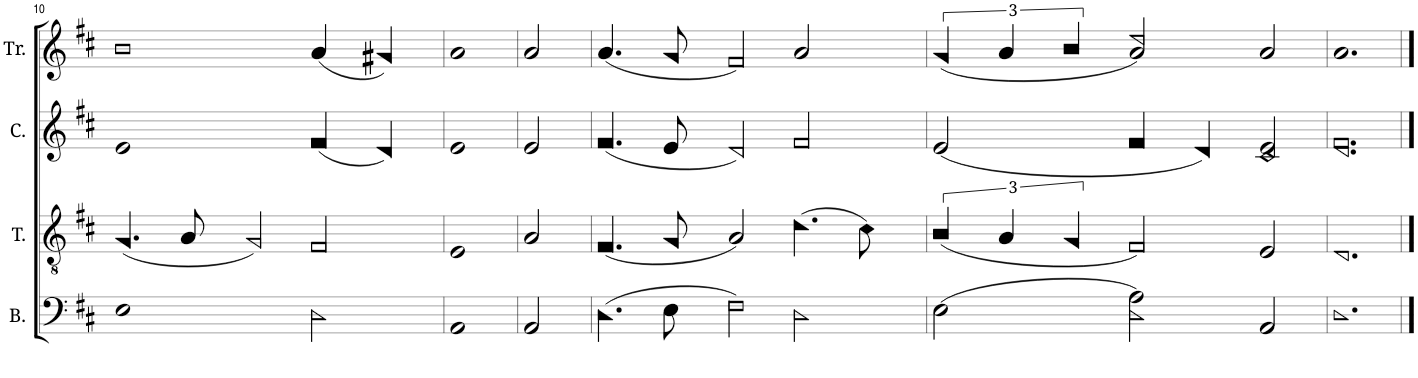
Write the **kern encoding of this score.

**kern	**kern	**kern	**kern
*part4	*part3	*part2	*part1
*staff4	*staff3	*staff2	*staff1
*I"B.	*I"T.	*I"C.	*I"Tr.
*I'B.	*I'T.	*I'C.	*I'Tr.
!!LO:PB:g=z
*clefF4	*clefGv2	*clefG2	*clefG2
*k[f#c#]	*k[f#c#]	*k[f#c#]	*k[f#c#]
*M3/2	*M3/2	*M3/2	*M3/2
=10	=10	=10	=10
1E!	(4.G!/	1e!	1b!
.	8A!/	.	.
.	2G!/)	.	.
2D!\	2F#!/	(4f#!/	(4a!/
.	.	4d!/)	4g#X!/)
=11	=11	=11	=11
1AA!	1E!	1e!	1a!
2AA!/	2A!/	2e!/	2a!/
=12	=12	=12	=12
(4.D!\	(4.F#!/	(4.f#!/	(4.a!/
8E!\	8G!/	8e!/	8g!/
2F#!\)	2A!/)	2d!/)	2f#!/)
2D!\	(4.d!\	2f#!/	2a!/
.	8c#!\)	.	.
=13	=13	=13	=13
(2E!\	(6B!/	(2e!/	(6g!/
.	6A!/	.	6a!/
.	6G!/	.	6b!/
2D!\ 2A!\)	2F#!/)	4f#!/	2a!/ 2dd!/)
.	.	4d!/)	.
2AA!/	2E!/	2c#!/ 2e!/	2a!/
=14	=14	=14	=14
1.D!	1.D!	1.d! 1.f#!	1.a!
==	==	==	==
*-	*-	*-	*-
